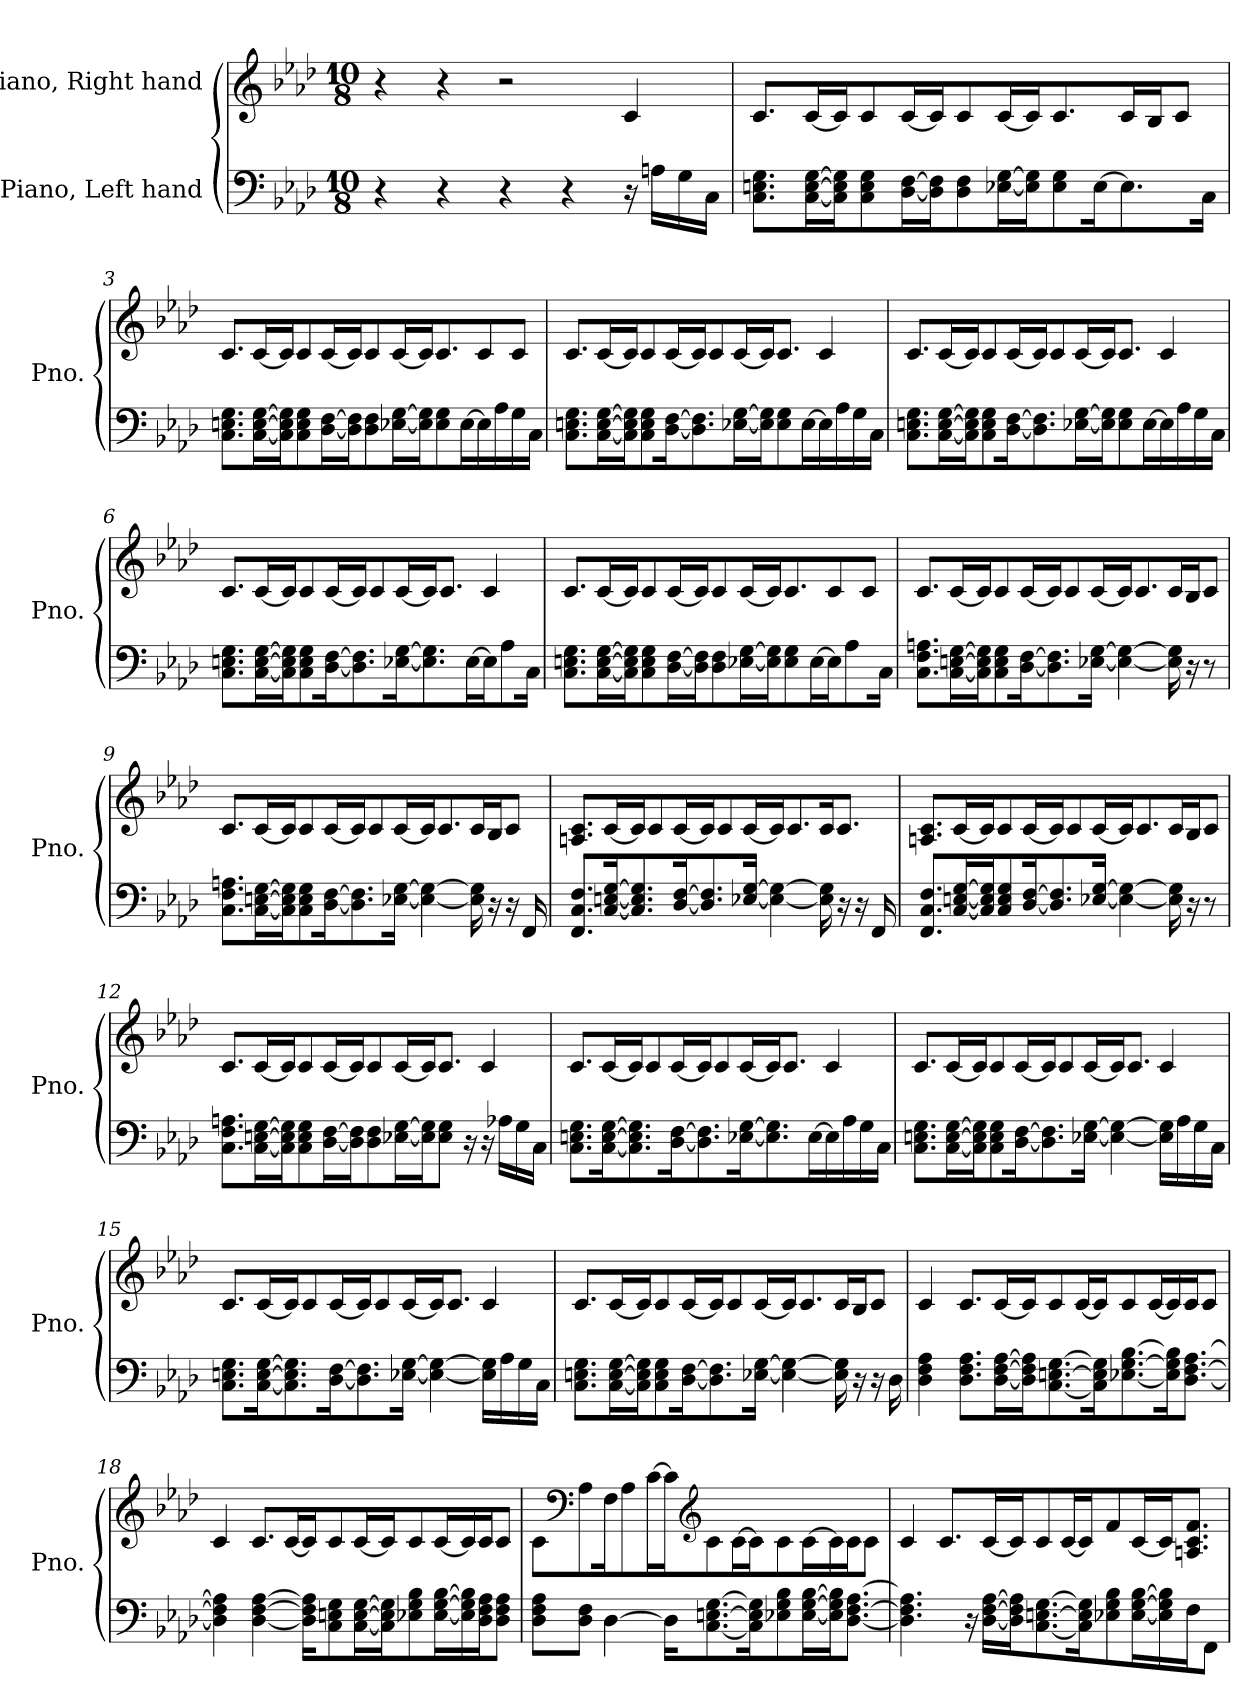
**kern	**kern
*part2	*part1
*staff2	*staff1
*I"Piano, Left hand	*I"Piano, Right hand
*I'Pno.	*I'Pno.
*clefF4	*clefG2
*k[b-e-a-d-]	*k[b-e-a-d-]
*M10/8	*M10/8
*MM105	*MM105
=1	=1
4r	4r
4r	4r
4r	2r
4r	.
16r	4c/
16An\LL	.
16G\	.
16C\JJ	.
=2	=2
8.C\ 8.En\ 8.G\L	8.c/L
[16C\ [16E\ [16G\L	[16c/L
16C\] 16E\] 16G\]J	16c/J]
8C\ 8E\ 8G\	8c/
[16D-\ [16F\L	[16c/L
16D-\] 16F\]J	16c/J]
8D-\ 8F\	8c/
[16E-X\ [16G\L	[16c/L
16E-\] 16G\]J	16c/J]
8E-\ 8G\	8.c/
[16E-\K	.
8.E-\]	16c/L
.	16B-/J
.	8c/J
16C\Jk	.
!!LO:LB:g=z
=3	=3
8.C\ 8.En\ 8.G\L	8.c/L
[16C\ [16E\ [16G\L	[16c/L
16C\] 16E\] 16G\]J	16c/J]
8C\ 8E\ 8G\	8c/
[16D-\ [16F\L	[16c/L
16D-\] 16F\]J	16c/J]
8D-\ 8F\	8c/
[16E-X\ [16G\L	[16c/L
16E-\] 16G\]J	16c/J]
8E-\ 8G\	8.c/
[16E-\L	.
16E-\]	8c/
16A-\	.
16G\	8c/J
16C\JJ	.
=4	=4
8.C\ 8.En\ 8.G\L	8.c/L
[16C\ [16E\ [16G\L	[16c/L
16C\] 16E\] 16G\]J	16c/J]
8C\ 8E\ 8G\	8c/
[16D-\ [16F\K	[16c/L
8.D-\] 8.F\]	16c/J]
.	8c/
[16E-X\ [16G\L	[16c/L
16E-\] 16G\]J	16c/J]
8E-\ 8G\	8.c/J
[16E-\L	.
16E-\]	4c/
16A-\	.
16G\	.
16C\JJ	.
!!LO:LB:g=z
=5	=5
8.C\ 8.En\ 8.G\L	8.c/L
[16C\ [16E\ [16G\L	[16c/L
16C\] 16E\] 16G\]J	16c/J]
8C\ 8E\ 8G\	8c/
[16D-\ [16F\K	[16c/L
8.D-\] 8.F\]	16c/J]
.	8c/
[16E-X\ [16G\L	[16c/L
16E-\] 16G\]J	16c/J]
8E-\ 8G\	8.c/J
[16E-\L	.
16E-\]	4c/
16A-\	.
16G\	.
16C\JJ	.
=6	=6
8.C\ 8.En\ 8.G\L	8.c/L
[16C\ [16E\ [16G\L	[16c/L
16C\] 16E\] 16G\]J	16c/J]
8C\ 8E\ 8G\	8c/
[16D-\ [16F\K	[16c/L
8.D-\] 8.F\]	16c/J]
.	8c/
[16E-X\ [16G\K	[16c/L
8.E-\] 8.G\]	16c/J]
.	8.c/J
[16E-\L	.
16E-\J]	4c/
8A-\	.
16C\Jk	.
!!LO:LB:g=z
=7	=7
8.C\ 8.En\ 8.G\L	8.c/L
[16C\ [16E\ [16G\L	[16c/L
16C\] 16E\] 16G\]J	16c/J]
8C\ 8E\ 8G\	8c/
[16D-\ [16F\L	[16c/L
16D-\] 16F\]J	16c/J]
8D-\ 8F\	8c/
[16E-X\ [16G\L	[16c/L
16E-\] 16G\]J	16c/J]
8E-\ 8G\	8.c/
[16E-\L	.
16E-\J]	8c/
8A-\	.
.	8c/J
16C\Jk	.
=8	=8
8.C\ 8.F\ 8.An\L	8.c/L
[16C\ [16En\ [16G\L	[16c/L
16C\] 16E\] 16G\]J	16c/J]
8C\ 8E\ 8G\	8c/
[16D-\ [16F\K	[16c/L
8.D-\] 8.F\]	16c/J]
.	8c/
[16E-X\ [16G\Jk	[16c/L
4E-\_ 4G\_	16c/J]
.	8.c/
16E-\] 16G\]	16c/L
16r	16B-/J
8r	8c/J
!!LO:LB:g=z
=9	=9
8.C\ 8.F\ 8.An\L	8.c/L
[16C\ [16En\ [16G\L	[16c/L
16C\] 16E\] 16G\]J	16c/J]
8C\ 8E\ 8G\	8c/
[16D-\ [16F\K	[16c/L
8.D-\] 8.F\]	16c/J]
.	8c/
[16E-X\ [16G\Jk	[16c/L
4E-\_ 4G\_	16c/J]
.	8.c/
16E-\] 16G\]	16c/L
16r	16B-/J
16r	8c/J
16FF/	.
=10	=10
8.FF/ 8.C/ 8.F/L	8.An/ 8.c/L
[16C/ [16En/ [16G/K	[16c/L
8.C/] 8.E/] 8.G/]	16c/J]
.	8c/
[16D-/ [16F/K	[16c/L
8.D-/] 8.F/]	16c/J]
.	8c/
[16E-X/ [16G/Jk	[16c/L
4E-\_ 4G\_	16c/J]
.	8.c/
16E-\] 16G\]	16c/K
16r	8.c/J
16r	.
16FF/	.
!!LO:LB:g=z
=11	=11
8.FF/ 8.C/ 8.F/L	8.An/ 8.c/L
[16C/ [16En/ [16G/L	[16c/L
16C/] 16E/] 16G/]J	16c/J]
8C/ 8E/ 8G/	8c/
[16D-/ [16F/K	[16c/L
8.D-/] 8.F/]	16c/J]
.	8c/
[16E-X/ [16G/Jk	[16c/L
4E-\_ 4G\_	16c/J]
.	8.c/
16E-\] 16G\]	16c/L
16r	16B-/J
8r	8c/J
=12	=12
8.C\ 8.F\ 8.An\L	8.c/L
[16C\ [16En\ [16G\L	[16c/L
16C\] 16E\] 16G\]J	16c/J]
8C\ 8E\ 8G\	8c/
[16D-\ [16F\L	[16c/L
16D-\] 16F\]J	16c/J]
8D-\ 8F\	8c/
[16E-X\ [16G\L	[16c/L
16E-\] 16G\]J	16c/J]
8E-\ 8G\J	8.c/J
16r	.
16r	4c/
16A-X\LL	.
16G\	.
16C\JJ	.
!!LO:PB:g=z
=13	=13
8.C\ 8.En\ 8.G\L	8.c/L
[16C\ [16E\ [16G\K	[16c/L
8.C\] 8.E\] 8.G\]	16c/J]
.	8c/
[16D-\ [16F\K	[16c/L
8.D-\] 8.F\]	16c/J]
.	8c/
[16E-X\ [16G\K	[16c/L
8.E-\] 8.G\]	16c/J]
.	8.c/J
[16E-\L	.
16E-\]	4c/
16A-\	.
16G\	.
16C\JJ	.
=14	=14
8.C\ 8.En\ 8.G\L	8.c/L
[16C\ [16E\ [16G\L	[16c/L
16C\] 16E\] 16G\]J	16c/J]
8C\ 8E\ 8G\	8c/
[16D-\ [16F\K	[16c/L
8.D-\] 8.F\]	16c/J]
.	8c/
[16E-X\ [16G\Jk	[16c/L
4E-\_ 4G\_	16c/J]
.	8.c/J
16E-\] 16G\]LL	4c/
16A-\	.
16G\	.
16C\JJ	.
!!LO:LB:g=z
=15	=15
8.C\ 8.En\ 8.G\L	8.c/L
[16C\ [16E\ [16G\K	[16c/L
8.C\] 8.E\] 8.G\]	16c/J]
.	8c/
[16D-\ [16F\K	[16c/L
8.D-\] 8.F\]	16c/J]
.	8c/
[16E-X\ [16G\Jk	[16c/L
4E-\_ 4G\_	16c/J]
.	8.c/J
16E-\] 16G\]LL	4c/
16A-\	.
16G\	.
16C\JJ	.
=16	=16
8.C\ 8.En\ 8.G\L	8.c/L
[16C\ [16E\ [16G\L	[16c/L
16C\] 16E\] 16G\]J	16c/J]
8C\ 8E\ 8G\	8c/
[16D-\ [16F\K	[16c/L
8.D-\] 8.F\]	16c/J]
.	8c/
[16E-X\ [16G\Jk	[16c/L
4E-\_ 4G\_	16c/J]
.	8.c/
16E-\] 16G\]	16c/L
16r	16B-/J
16r	8c/J
16D-\	.
!!LO:LB:g=z
=17	=17
4D-\ 4F\ 4A-\	4c/
8.D-\ 8.F\ 8.A-\L	8.c/L
[16D-\ [16F\ [16A-\L	[16c/L
16D-\] 16F\] 16A-\]J	16c/J]
[8.C\ [8.En\ [8.G\	8c/
.	[16c/L
16C\] 16E\] 16G\]K	16c/J]
[8.E-X\ [8.G\ [8.B-\	8c/
.	[16c/L
16E-\] 16G\] 16B-\]K	16c/]
[8.D-\ [8.F\ [8.A-\J	16c/J
.	8c/J
=18	=18
4D-\] 4F\] 4A-\]	4c/
[4D-\ [4F\ [4A-\	8.c/L
.	[16c/L
16D-\] 16F\] 16A-\]KL	16c/J]
8C\ 8En\ 8G\	8c/
[16C\ [16E\ [16G\L	[16c/L
16C\] 16E\] 16G\]J	16c/J]
8E-X\ 8G\ 8B-\	8c/
[16E-\ [16G\ [16B-\L	[16c/L
16E-\] 16G\] 16B-\]	16c/]
16D-\ 16F\ 16A-\J	16c/J
8D-\ 8F\ 8A-\J	8c/J
!!LO:LB:g=z
=19	=19
8D-\ 8F\ 8A-\L	8c\L
*	*clefF4
8D-\ 8F\J	8A-\
[4D-\	16F\K
.	8A-\
.	[16c\L
16D-\KL]	16c\J]
*	*clefG2
[8.C\ [8.En\ [8.G\	8c\
.	[16c\L
16C\] 16E\] 16G\]K	16c\J]
8E-X\ 8G\ 8B-\	8c\
[16E-\ [16G\ [16B-\L	[16c\L
16E-\] 16G\] 16B-\]J	16c\]
[8.D-\ [8.F\ [8.A-\J	16c\J
.	8c\J
=20	=20
4.D-\] 4.F\] 4.A-\]	4c/
.	8.c/L
16r	.
[16D-\ [16F\ [16A-\LL	[16c/L
16D-\] 16F\] 16A-\]J	16c/J]
[8.C\ [8.En\ [8.G\	8c/
.	[16c/L
16C\] 16E\] 16G\]K	16c/J]
8E-X\ 8G\ 8B-\	8f/
[16E-\ [16G\ [16B-\L	[16c/L
16E-\] 16G\] 16B-\]	16c/J]
16F\J	8.An/ 8.c/ 8.f/J
8FF\J	.
=	=
*-	*-
